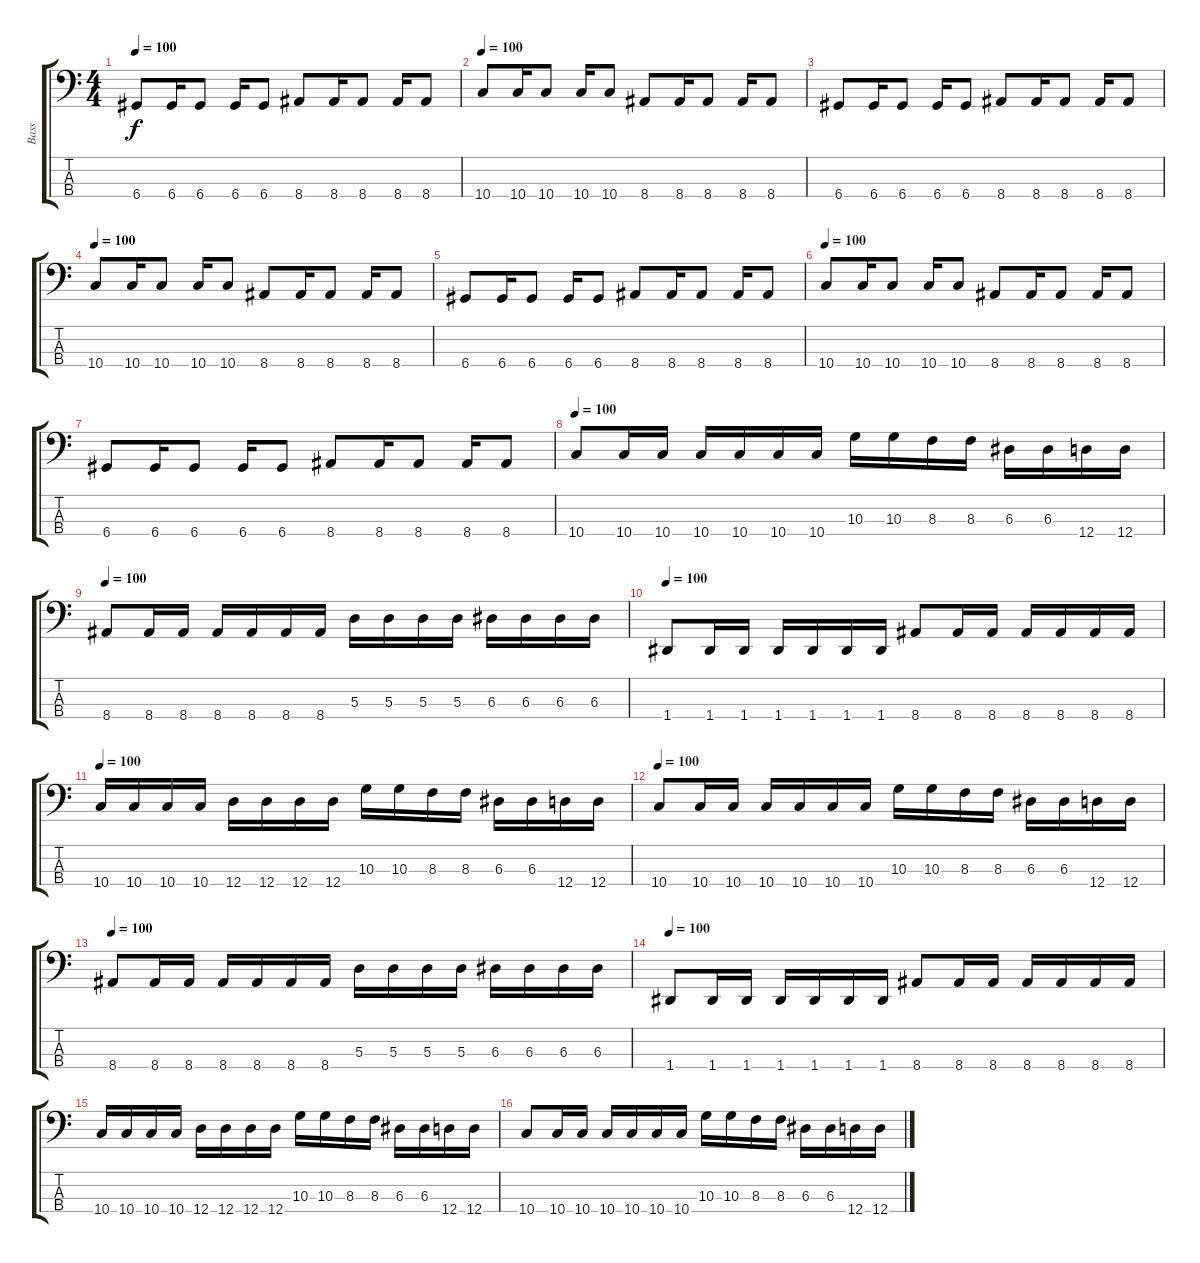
\track ("Bass" "Bass") {instrument electricbasspick}
\staff {score tabs}
\tuning (G2 D2 A1 D1) {hide}
\ts (4 4)
\tempo 100
\clef f4
\ks c
6.4.8{dy f} 6.4.16 6.4.8 6.4.16 6.4.8 8.4.8 8.4.16 8.4.8 8.4.16 8.4.8 |
\tempo 100
10.4.8 10.4.16 10.4.8 10.4.16 10.4.8 8.4.8 8.4.16 8.4.8 8.4.16 8.4.8 |
6.4.8 6.4.16 6.4.8 6.4.16 6.4.8 8.4.8 8.4.16 8.4.8 8.4.16 8.4.8 |
\tempo 100
10.4.8 10.4.16 10.4.8 10.4.16 10.4.8 8.4.8 8.4.16 8.4.8 8.4.16 8.4.8 |
6.4.8 6.4.16 6.4.8 6.4.16 6.4.8 8.4.8 8.4.16 8.4.8 8.4.16 8.4.8 |
\tempo 100
10.4.8 10.4.16 10.4.8 10.4.16 10.4.8 8.4.8 8.4.16 8.4.8 8.4.16 8.4.8 |
6.4.8 6.4.16 6.4.8 6.4.16 6.4.8 8.4.8 8.4.16 8.4.8 8.4.16 8.4.8 |
\tempo 100
10.4.8 10.4.16 10.4.16 10.4.16 10.4.16 10.4.16 10.4.16 10.3.16 10.3.16 8.3.16 8.3.16 6.3.16 6.3.16 12.4.16 12.4.16 |
\tempo 100
8.4.8 8.4.16 8.4.16 8.4.16 8.4.16 8.4.16 8.4.16 5.3.16 5.3.16 5.3.16 5.3.16 6.3.16 6.3.16 6.3.16 6.3.16 |
\tempo 100
1.4.8 1.4.16 1.4.16 1.4.16 1.4.16 1.4.16 1.4.16 8.4.8 8.4.16 8.4.16 8.4.16 8.4.16 8.4.16 8.4.16 |
\tempo 100
10.4.16 10.4.16 10.4.16 10.4.16 12.4.16 12.4.16 12.4.16 12.4.16 10.3.16 10.3.16 8.3.16 8.3.16 6.3.16 6.3.16 12.4.16 12.4.16 |
\tempo 100
10.4.8 10.4.16 10.4.16 10.4.16 10.4.16 10.4.16 10.4.16 10.3.16 10.3.16 8.3.16 8.3.16 6.3.16 6.3.16 12.4.16 12.4.16 |
\tempo 100
8.4.8 8.4.16 8.4.16 8.4.16 8.4.16 8.4.16 8.4.16 5.3.16 5.3.16 5.3.16 5.3.16 6.3.16 6.3.16 6.3.16 6.3.16 |
\tempo 100
1.4.8 1.4.16 1.4.16 1.4.16 1.4.16 1.4.16 1.4.16 8.4.8 8.4.16 8.4.16 8.4.16 8.4.16 8.4.16 8.4.16 |
10.4.16 10.4.16 10.4.16 10.4.16 12.4.16 12.4.16 12.4.16 12.4.16 10.3.16 10.3.16 8.3.16 8.3.16 6.3.16 6.3.16 12.4.16 12.4.16 |
10.4.8 10.4.16 10.4.16 10.4.16 10.4.16 10.4.16 10.4.16 10.3.16 10.3.16 8.3.16 8.3.16 6.3.16 6.3.16 12.4.16 12.4.16
